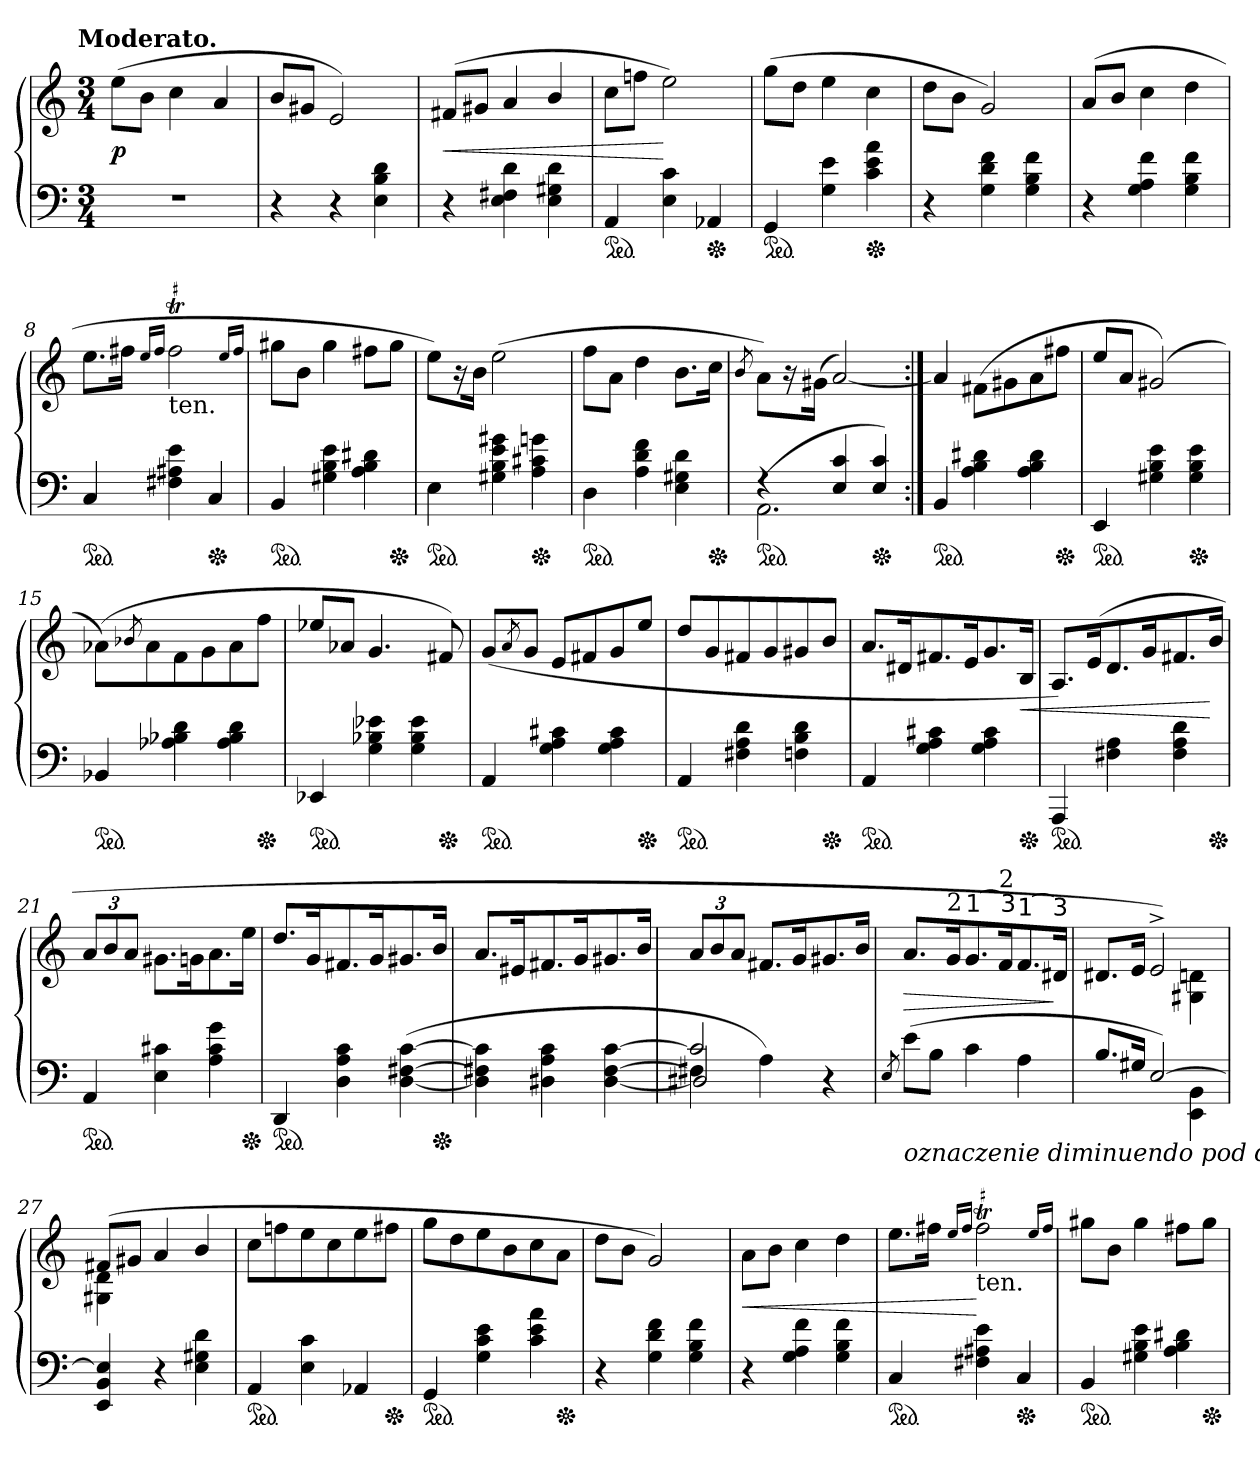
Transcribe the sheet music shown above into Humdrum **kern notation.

**kern	**kern	**dynam
*part1	*part1	*part1
*staff2	*staff1	*staff1/2
*clefF4	*clefG2	*
*k[]	*k[]	*
!!LO:TX:omd:t=Moderato.
*M3/4	*M3/4	*
=1	=1	=1
2.rF	(>8eeL	p
.	8bJ	.
.	4cc	.
.	4a	.
=2	=2	=2
4r	8bL	.
.	8g#XJ	.
4r	2e)	.
4E 4B 4d	.	.
=3	=3	=3
4r	(>8f#XL	<
.	8g#XJ	.
4E 4F#X 4d	4a	.
4E 4G#X 4d	4b/	.
=4	=4	=4
*ped	*	*
4AA	8ccL	.
.	8ffnJ	.
4E 4c	2ee)	[
*Xped	*	*
4AA-X	.	.
=5	=5	=5
*ped	*	*
4GG	(>8ggL	.
.	8ddJ	.
4G 4e	4ee	.
*Xped	*	*
4c 4e 4a	4cc	.
=6	=6	=6
4r	8ddL	.
.	8bJ	.
4G 4d 4f	2g)	.
4G 4B 4f	.	.
=7	=7	=7
4r	(>8aL	.
.	8bJ	.
4G 4A 4f	4cc	.
4G 4B 4f	4dd	.
=8	=8	=8
*ped	*	*
4C	8.eeL	.
.	16ff#XJk	.
.	16qqee/LL	.
.	16qqff#/JJ	.
!	!LO:TX:b:t=ten.	!
!	!LO:TR:acc=#	!
4F#X 4A#X 4e	2ff#T	.
*Xped	*	*
4C	.	.
.	16qqee/LL	.
.	16qqff#/JJ	.
=9	=9	=9
*ped	*	*
4BB	8gg#XL	.
.	8bJ	.
4G#X 4B 4e	4gg#	.
4A 4B 4d#X	8ff#XL	.
*Xped	*	*
.	8gg#J	.
=10	=10	=10
*ped	*	*
4E	8eeL)	.
.	16r	.
.	16bJk	.
4G#X 4B 4e 4g#X	(>2ee	.
*Xped	*	*
4A 4c#X 4gn	.	.
=11	=11	=11
*ped	*	*
4D	8ffL	.
.	8aJ	.
4A 4d 4f	4dd	.
4E 4G#X 4d	8.bL	.
*Xped	*	*
.	16ccJk	.
=12	=12	=12
.	8qb/	.
*^	*	*
*ped	*	*	*
(>4r	2.AA	8a\L)	.
.	.	16r	.
.	.	(>16g#XJk	.
4E 4c	.	[2a)	.
*Xped	*	*	*
4E 4c)	.	.	.
*v	*v	*	*
=13:|!	=13:|!	=13:|!
*ped	*	*
4BB	4a]	.
4A 4B 4d#X	(>8f#XL	.
.	8g#X	.
4A 4B 4d#	8a	.
*Xped	*	*
.	8ff#XJ	.
=14	=14	=14
*ped	*	*
4EE	8ee/L	.
.	8aJ	.
4G#X 4B 4e	(>2g#X)	.
*Xped	*	*
4G# 4B 4e	.	.
=15	=15	=15
*ped	*	*
4BB-X	(>8a-XL)	.
.	8qb-X/	.
.	8a-	.
4A-X 4B-X 4d	8f	.
.	8g	.
4A- 4B- 4d	8a-	.
*Xped	*	*
.	8ffJ	.
=16	=16	=16
*ped	*	*
4EE-X	8ee-X/L	.
.	8a-XJ	.
4G 4B-X 4e-X	4.g	.
4G 4B- 4e-	.	.
*Xped	*	*
.	8f#X)	.
=17	=17	=17
*ped	*	*
4AA	(>8gL	.
.	8qa/	.
.	8gJ	.
4G 4A 4c#X	8eL	.
.	8f#X	.
4G 4A 4c#	8g	.
*Xped	*	*
.	8eeJ	.
=18	=18	=18
*ped	*	*
4AA	8ddL	.
.	8g	.
4F#X 4A 4d	8f#X	.
.	8g	.
4Fn 4B 4d	8g#X	.
*Xped	*	*
.	8bJ	.
=19	=19	=19
*ped	*	*
4AA	8.aL	.
.	16d#XK	.
4G 4A 4c#X	8.f#X	.
.	16eK	.
4G 4A 4c#	8.g	.
*Xped	*	*
.	16BJk	<
=20	=20	=20
*ped	*	*
4AAA	8.AL)	.
.	(>16eK	.
4F#X 4A	8.d	.
.	16gK	.
4F# 4A 4d	8.f#X	.
*Xped	*	*
.	16bJk	[
=21	=21	=21
*ped	*	*
4AA	12aL	.
.	12b	.
.	12aJ	.
4E 4c#X	8.g#XL	.
.	16gnK	.
4A 4c# 4g	8.a	.
*Xped	*	*
.	16eeJk	.
=22	=22	=22
*ped	*	*
4DD	8.ddL	.
.	16gK	.
4D 4A 4c	8.f#X	.
.	16gK	.
(>[4D [4F#X [4c	8.g#X	.
*Xped	*	*
.	16bJk	.
=23	=23	=23
4D] 4F#X] 4c]	8.aL	.
.	16e#XK	.
4D#X 4A 4c	8.f#X	.
.	16gK	.
[4D# [4F# [4c	8.g#X	.
.	16bJk	.
=24	=24	=24
*^	*	*
*	*^	*	*
2c]	4F#X]	2D#X]	12aL	.
.	.	.	12b	.
.	.	.	12aJ	.
.	4A)	.	8.f#XL	.
.	.	.	16gK	.
4r	4ryy	4ryy	8.g#X	.
.	.	.	16bJk	.
*v	*v	*v	*	*
=25	=25	=25
8qE/	.	.
!LO:TX:b:i:t=oznaczenie diminuendo pod dolną pięciolinią do 2E w t. 26	!	!
(>8eL	8.aL	>
8BJ	.	.
!	!LO:TX:a:t=2	!
.	16gK	.
!	!LO:TX:a:t=1⁀3	!
4c	8.g	.
!	!LO:TX:a:t=2	!
.	16fK	.
!	!LO:TX:a:t=1⁀3	!
4A	8.f	.
.	16d#XJk	]
=26	=26	=26
*^	*^	*
8.B/L	2ryy	8.d#XL	2ryy	.
16G#XJk	.	16eJk	.	.
[2E)	.	2e^<)	.	.
.	4EE 4BB	.	4G#X 4dn	.
*v	*v	*	*	*
=27	=27	=27	=27
4EE 4BB 4E]	(>8f#XL	4G#X 4d	.
.	8g#XJ	.	.
4r	4a	2ryy	.
4E 4G#X 4d	4b/	.	.
*	*v	*v	*
=28	=28	=28
*ped	*	*
4AA	8ccL	.
.	8ffn	.
4E 4c	8ee	.
.	8cc	.
4AA-X	8ee	.
*Xped	*	*
.	8ff#XJ	.
=29	=29	=29
*ped	*	*
4GG	8ggL	.
.	8dd	.
4G 4c 4e	8ee	.
.	8b	.
4c 4e 4a	8cc	.
*Xped	*	*
.	8aJ	.
=30	=30	=30
4r	8ddL	.
.	8bJ	.
4G 4d 4f	2g)	.
4G 4B 4f	.	.
=31	=31	=31
4r	8a\L	<
.	8bJ	.
4G 4A 4f	4cc	.
4G 4B 4f	4dd	.
=32	=32	=32
*ped	*	*
4C	8.eeL	.
.	16ff#XJk	.
.	16qqee/LL	.
.	16qqff#/JJ	.
!	!LO:TX:b:t=ten.	!
!	!LO:TR:acc=#	!
4F#X 4A#X 4e	2ff#T	[
*Xped	*	*
4C	.	.
.	16qqee/LL	.
.	16qqff#/JJ	.
=33	=33	=33
*ped	*	*
4BB	8gg#XL	.
.	8bJ	.
4G#X 4B 4e	4gg#	.
4A 4B 4d#X	8ff#XL	.
*Xped	*	*
.	8gg#J	.
=	=	=
*-	*-	*-
